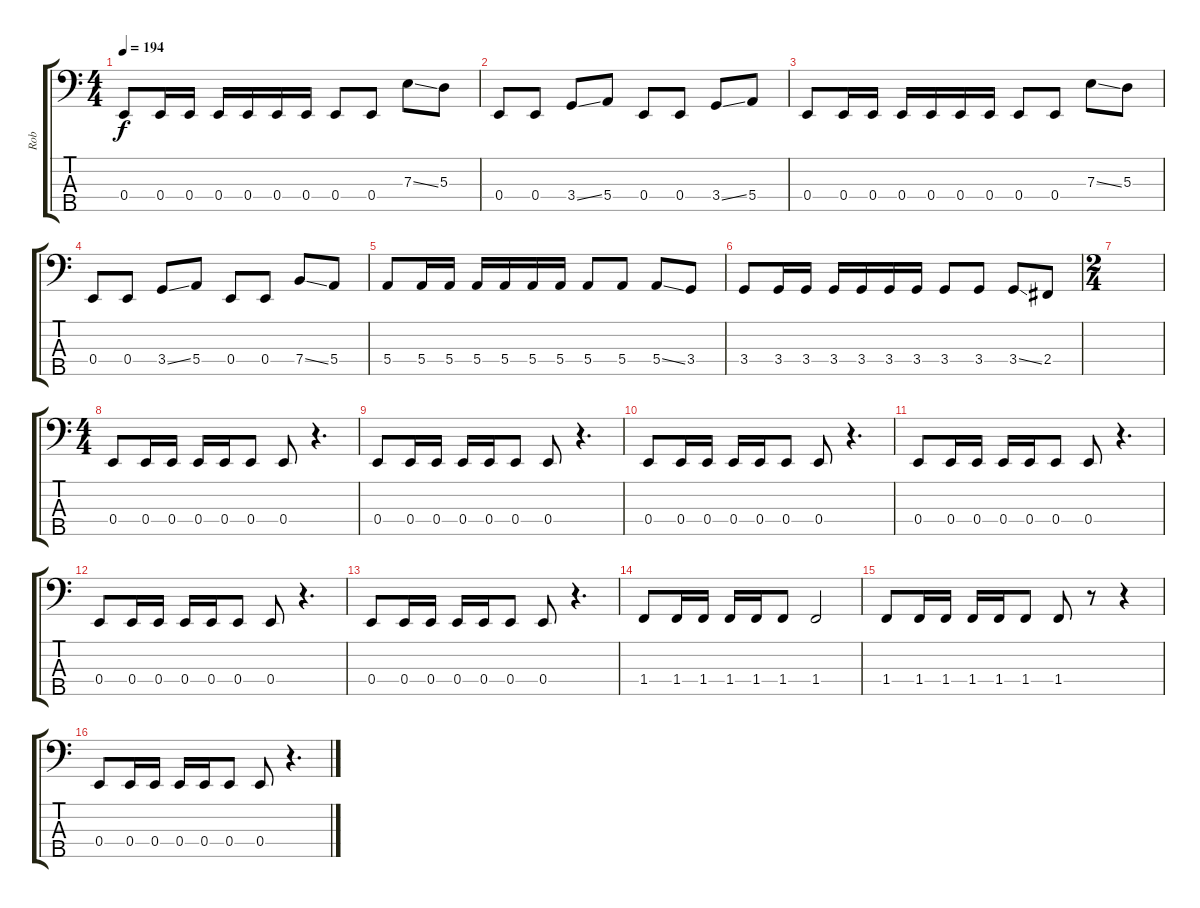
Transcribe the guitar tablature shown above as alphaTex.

\track ("Rob" "Rob") {instrument electricbassfinger}
\staff {score tabs}
\tuning (G2 D2 A1 E1 B0) {hide}
\ts (4 4)
\tempo 194
\clef f4
\ks c
0.4.8{dy f} 0.4.16 0.4.16 0.4.16 0.4.16 0.4.16 0.4.16 0.4.8 0.4.8 7.3{ss}.8 5.3.8 |
0.4.8 0.4.8 3.4{ss}.8 5.4.8 0.4.8 0.4.8 3.4{ss}.8 5.4.8 |
0.4.8 0.4.16 0.4.16 0.4.16 0.4.16 0.4.16 0.4.16 0.4.8 0.4.8 7.3{ss}.8 5.3.8 |
0.4.8 0.4.8 3.4{ss}.8 5.4.8 0.4.8 0.4.8 7.4{ss}.8 5.4.8 |
5.4.8 5.4.16 5.4.16 5.4.16 5.4.16 5.4.16 5.4.16 5.4.8 5.4.8 5.4{ss}.8 3.4.8 |
3.4.8 3.4.16 3.4.16 3.4.16 3.4.16 3.4.16 3.4.16 3.4.8 3.4.8 3.4{ss}.8 2.4.8 |
\ts (2 4)
|
\ts (4 4)
0.4.8 0.4.16 0.4.16 0.4.16 0.4.16 0.4.8 0.4.8 r.4{d} |
0.4.8 0.4.16 0.4.16 0.4.16 0.4.16 0.4.8 0.4.8 r.4{d} |
0.4.8 0.4.16 0.4.16 0.4.16 0.4.16 0.4.8 0.4.8 r.4{d} |
0.4.8 0.4.16 0.4.16 0.4.16 0.4.16 0.4.8 0.4.8 r.4{d} |
0.4.8 0.4.16 0.4.16 0.4.16 0.4.16 0.4.8 0.4.8 r.4{d} |
0.4.8 0.4.16 0.4.16 0.4.16 0.4.16 0.4.8 0.4.8 r.4{d} |
1.4.8 1.4.16 1.4.16 1.4.16 1.4.16 1.4.8 1.4.2 |
1.4.8 1.4.16 1.4.16 1.4.16 1.4.16 1.4.8 1.4.8 r.8 r.4 |
\section ("" "")
0.4.8 0.4.16 0.4.16 0.4.16 0.4.16 0.4.8 0.4.8 r.4{d}
